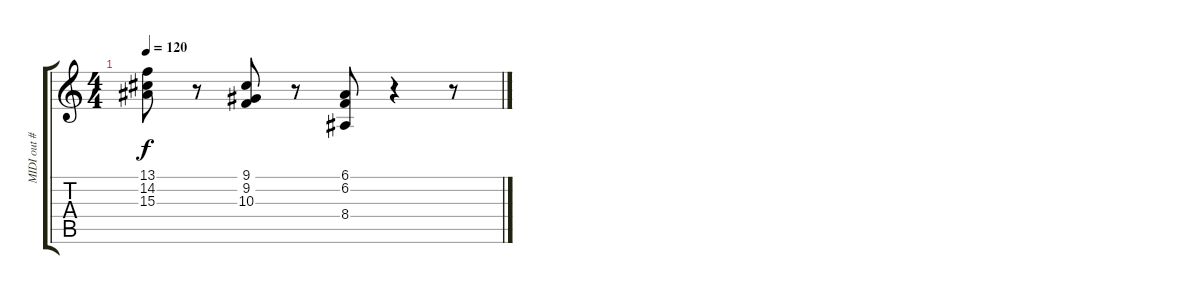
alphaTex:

\track ("MIDI out #3" "MIDI out #") {instrument viola}
\staff {score tabs}
\tuning (E4 B3 G3 D3 A2 E2) {hide}
\ts (4 4)
\tempo 120
\clef g2
\ks c
(13.1 14.2 15.3).8{dy f} r.8 (9.1 9.2 10.3).8 r.8 (6.1 6.2 8.4).8 r.4 r.8
